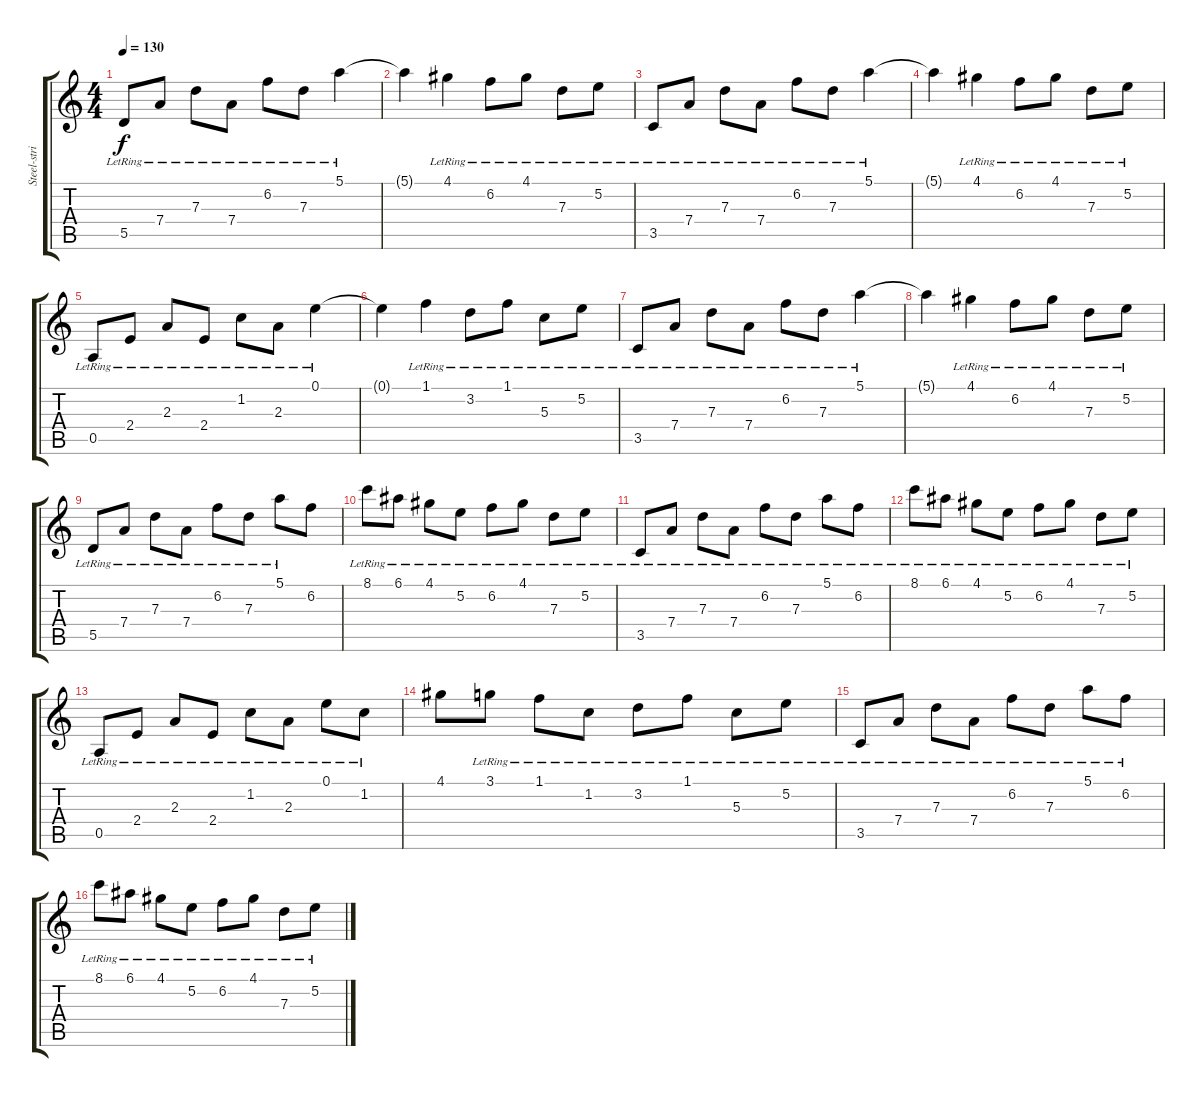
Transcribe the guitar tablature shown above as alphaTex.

\track ("Steel-string Guitar" "Steel-stri") {instrument acousticguitarsteel}
\staff {score tabs}
\tuning (E4 B3 G3 D3 A2 E2) {hide}
\ts (4 4)
\tempo 130
\clef g2
\ks c
5.5{lr}.8{dy f} 7.4{lr}.8 7.3{lr}.8 7.4{lr}.8 6.2{lr}.8 7.3{lr}.8 5.1{lr}.4 |
5.1{t}.4 4.1{lr}.4 6.2{lr}.8 4.1{lr}.8 7.3{lr}.8 5.2{lr}.8 |
3.5{lr}.8 7.4{lr}.8 7.3{lr}.8 7.4{lr}.8 6.2{lr}.8 7.3{lr}.8 5.1{lr}.4 |
5.1{t}.4 4.1{lr}.4 6.2{lr}.8 4.1{lr}.8 7.3{lr}.8 5.2{lr}.8 |
0.5{lr}.8 2.4{lr}.8 2.3{lr}.8 2.4{lr}.8 1.2{lr}.8 2.3{lr}.8 0.1{lr}.4 |
0.1{t}.4 1.1{lr}.4 3.2{lr}.8 1.1{lr}.8 5.3{lr}.8 5.2{lr}.8 |
3.5{lr}.8 7.4{lr}.8 7.3{lr}.8 7.4{lr}.8 6.2{lr}.8 7.3{lr}.8 5.1{lr}.4 |
5.1{t}.4 4.1{lr}.4 6.2{lr}.8 4.1{lr}.8 7.3{lr}.8 5.2{lr}.8 |
5.5{lr}.8 7.4{lr}.8 7.3{lr}.8 7.4{lr}.8 6.2{lr}.8 7.3{lr}.8 5.1{lr}.8 6.2.8 |
8.1{lr}.8 6.1{lr}.8 4.1{lr}.8 5.2{lr}.8 6.2{lr}.8 4.1{lr}.8 7.3{lr}.8 5.2{lr}.8 |
3.5{lr}.8 7.4{lr}.8 7.3{lr}.8 7.4{lr}.8 6.2{lr}.8 7.3{lr}.8 5.1{lr}.8 6.2{lr}.8 |
8.1{lr}.8 6.1{lr}.8 4.1{lr}.8 5.2{lr}.8 6.2{lr}.8 4.1{lr}.8 7.3{lr}.8 5.2{lr}.8 |
0.5{lr}.8 2.4{lr}.8 2.3{lr}.8 2.4{lr}.8 1.2{lr}.8 2.3{lr}.8 0.1{lr}.8 1.2{lr}.8 |
4.1.8 3.1{lr}.8 1.1{lr}.8 1.2{lr}.8 3.2{lr}.8 1.1{lr}.8 5.3{lr}.8 5.2{lr}.8 |
3.5{lr}.8 7.4{lr}.8 7.3{lr}.8 7.4{lr}.8 6.2{lr}.8 7.3{lr}.8 5.1{lr}.8 6.2{lr}.8 |
8.1{lr}.8 6.1{lr}.8 4.1{lr}.8 5.2{lr}.8 6.2{lr}.8 4.1{lr}.8 7.3{lr}.8 5.2{lr}.8
